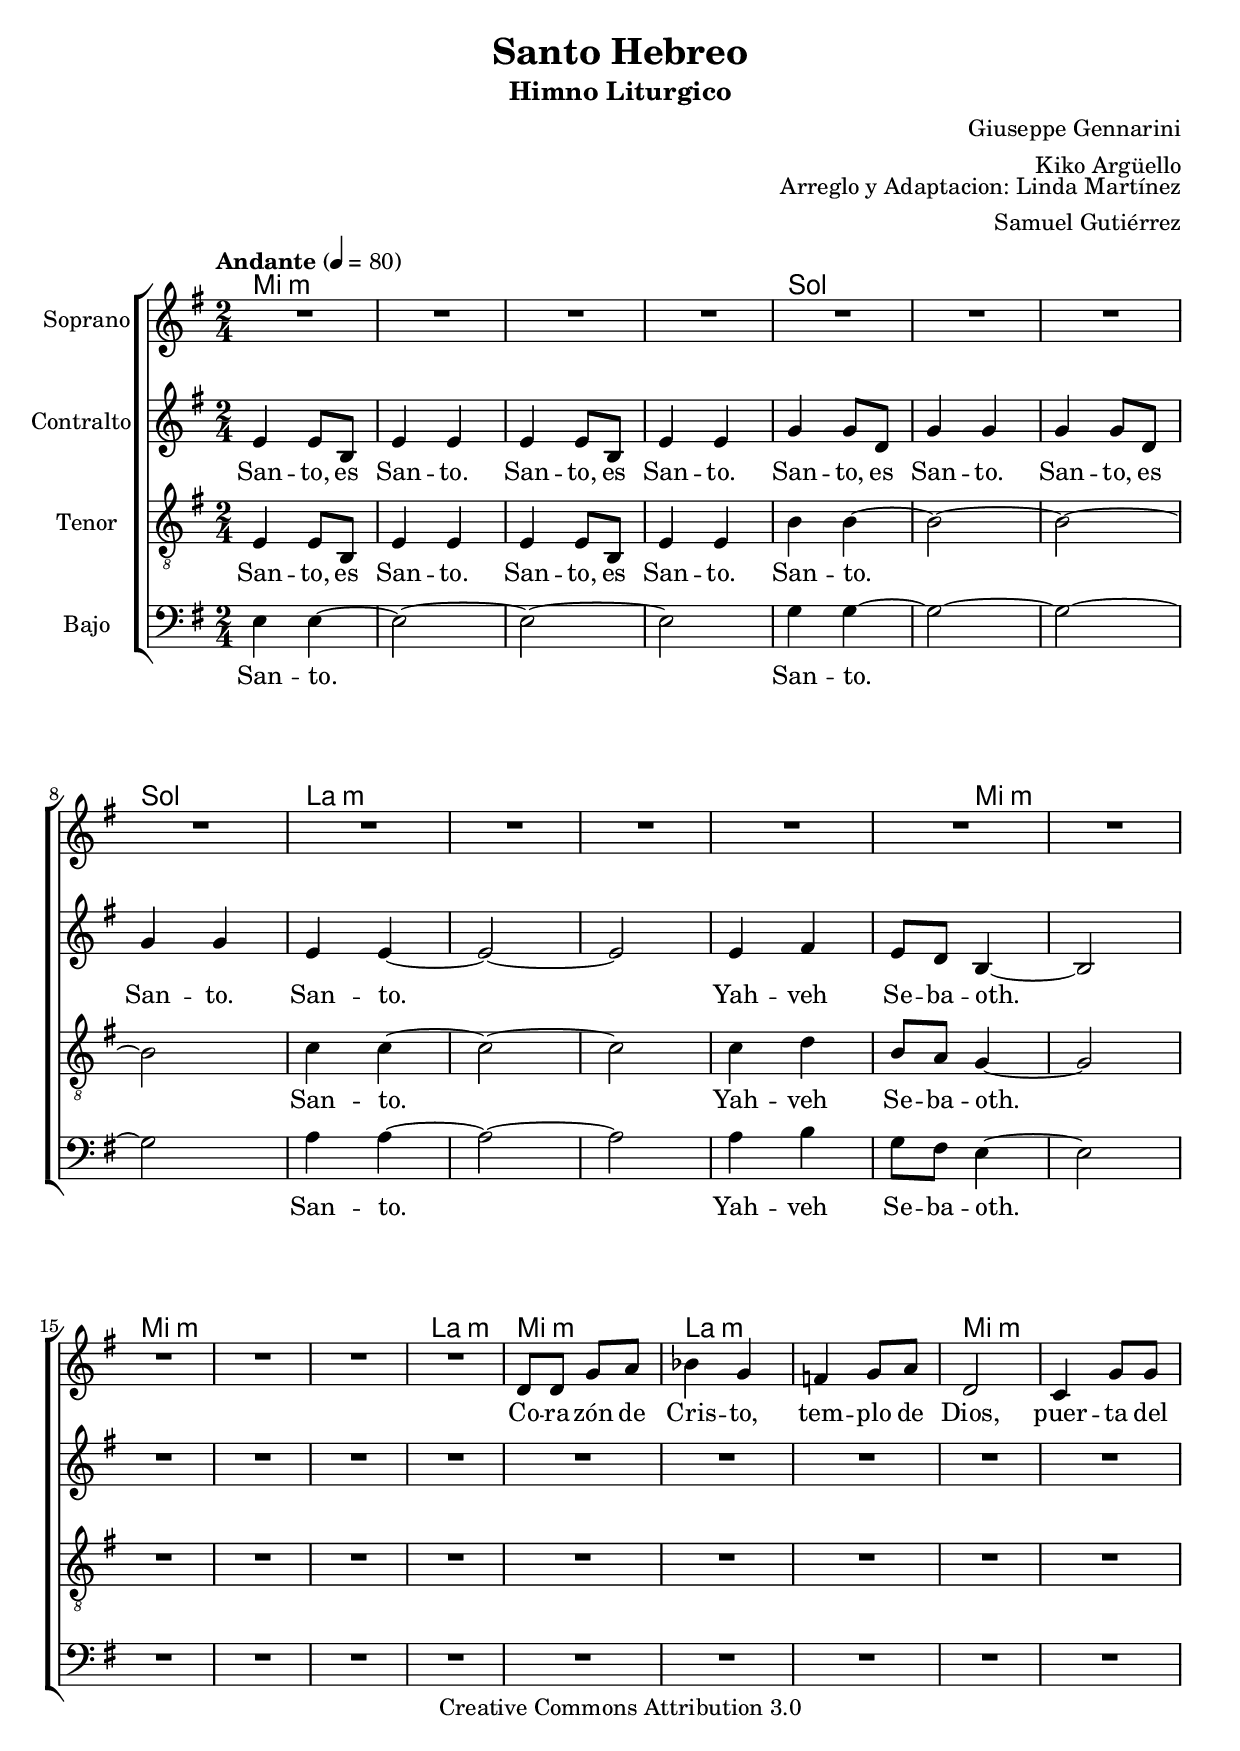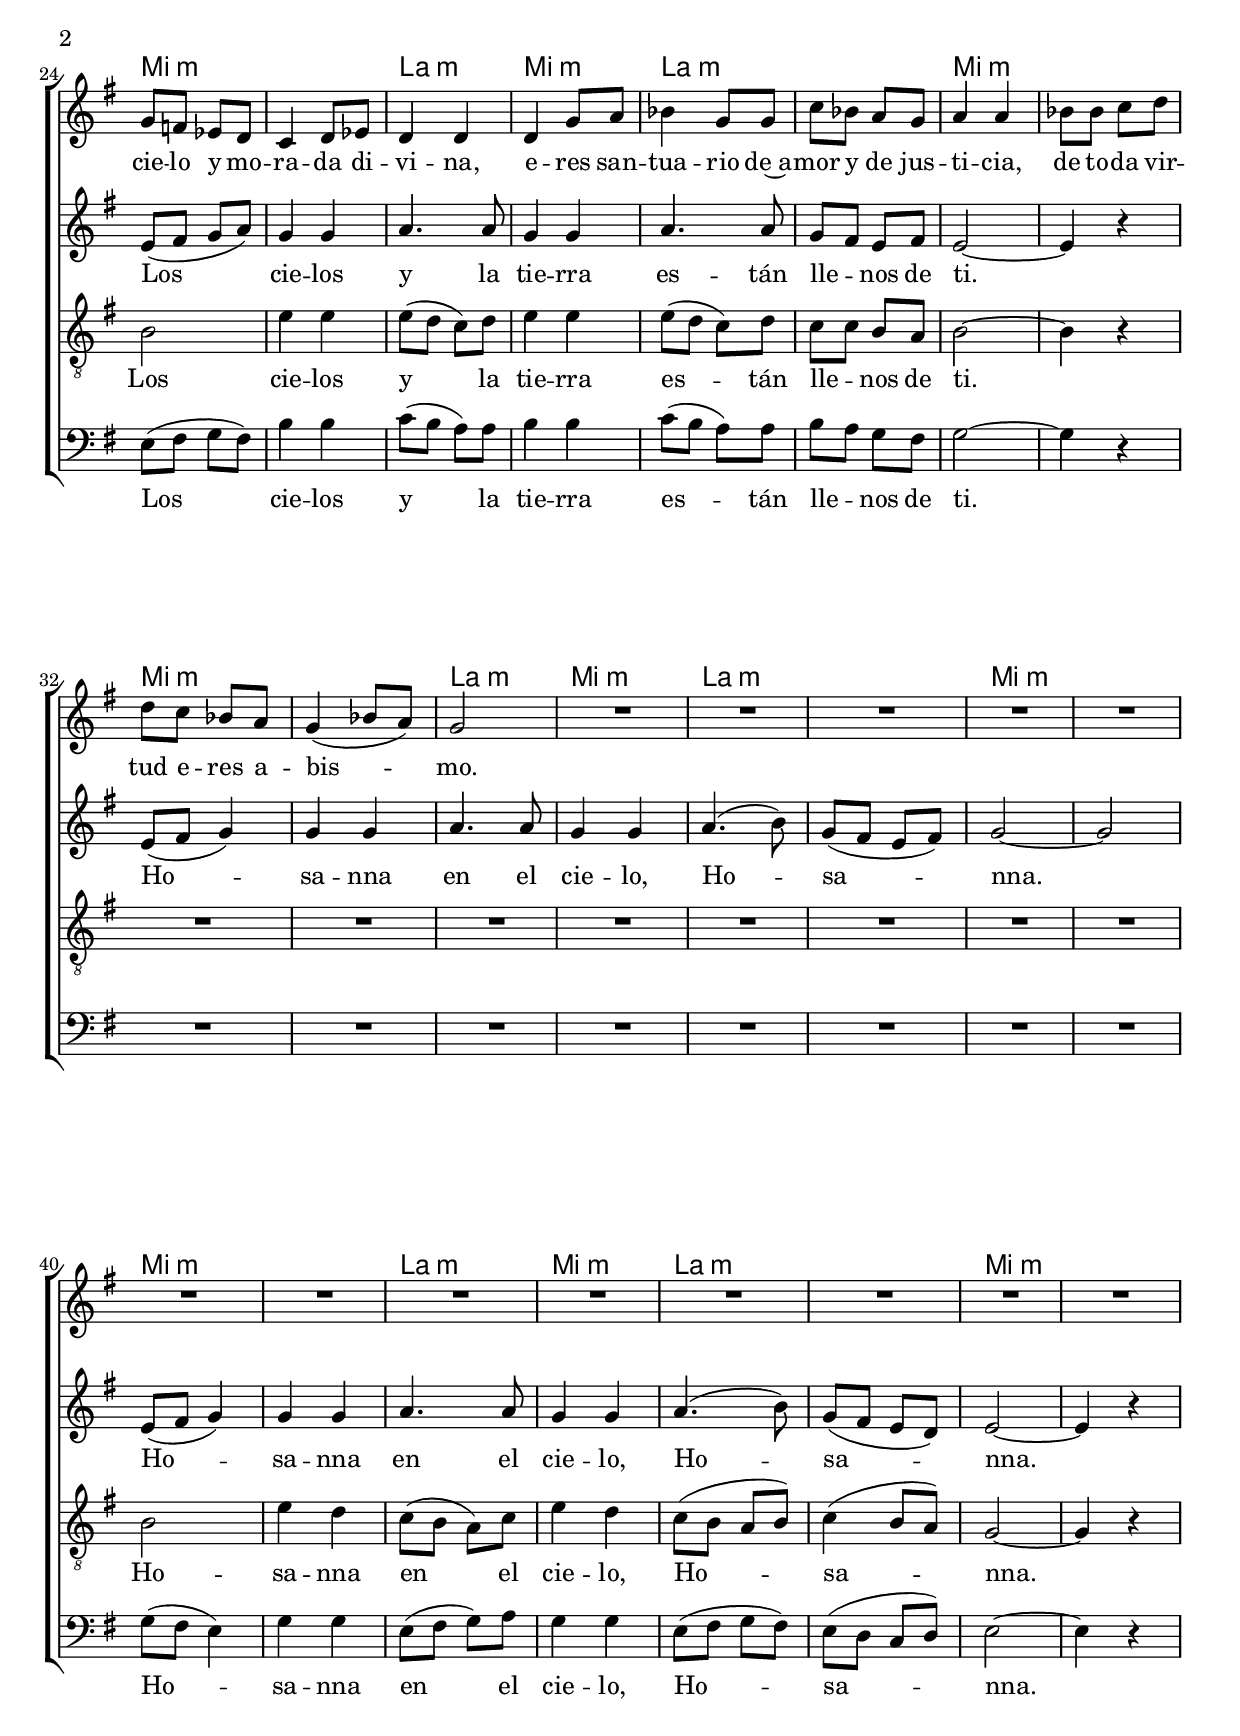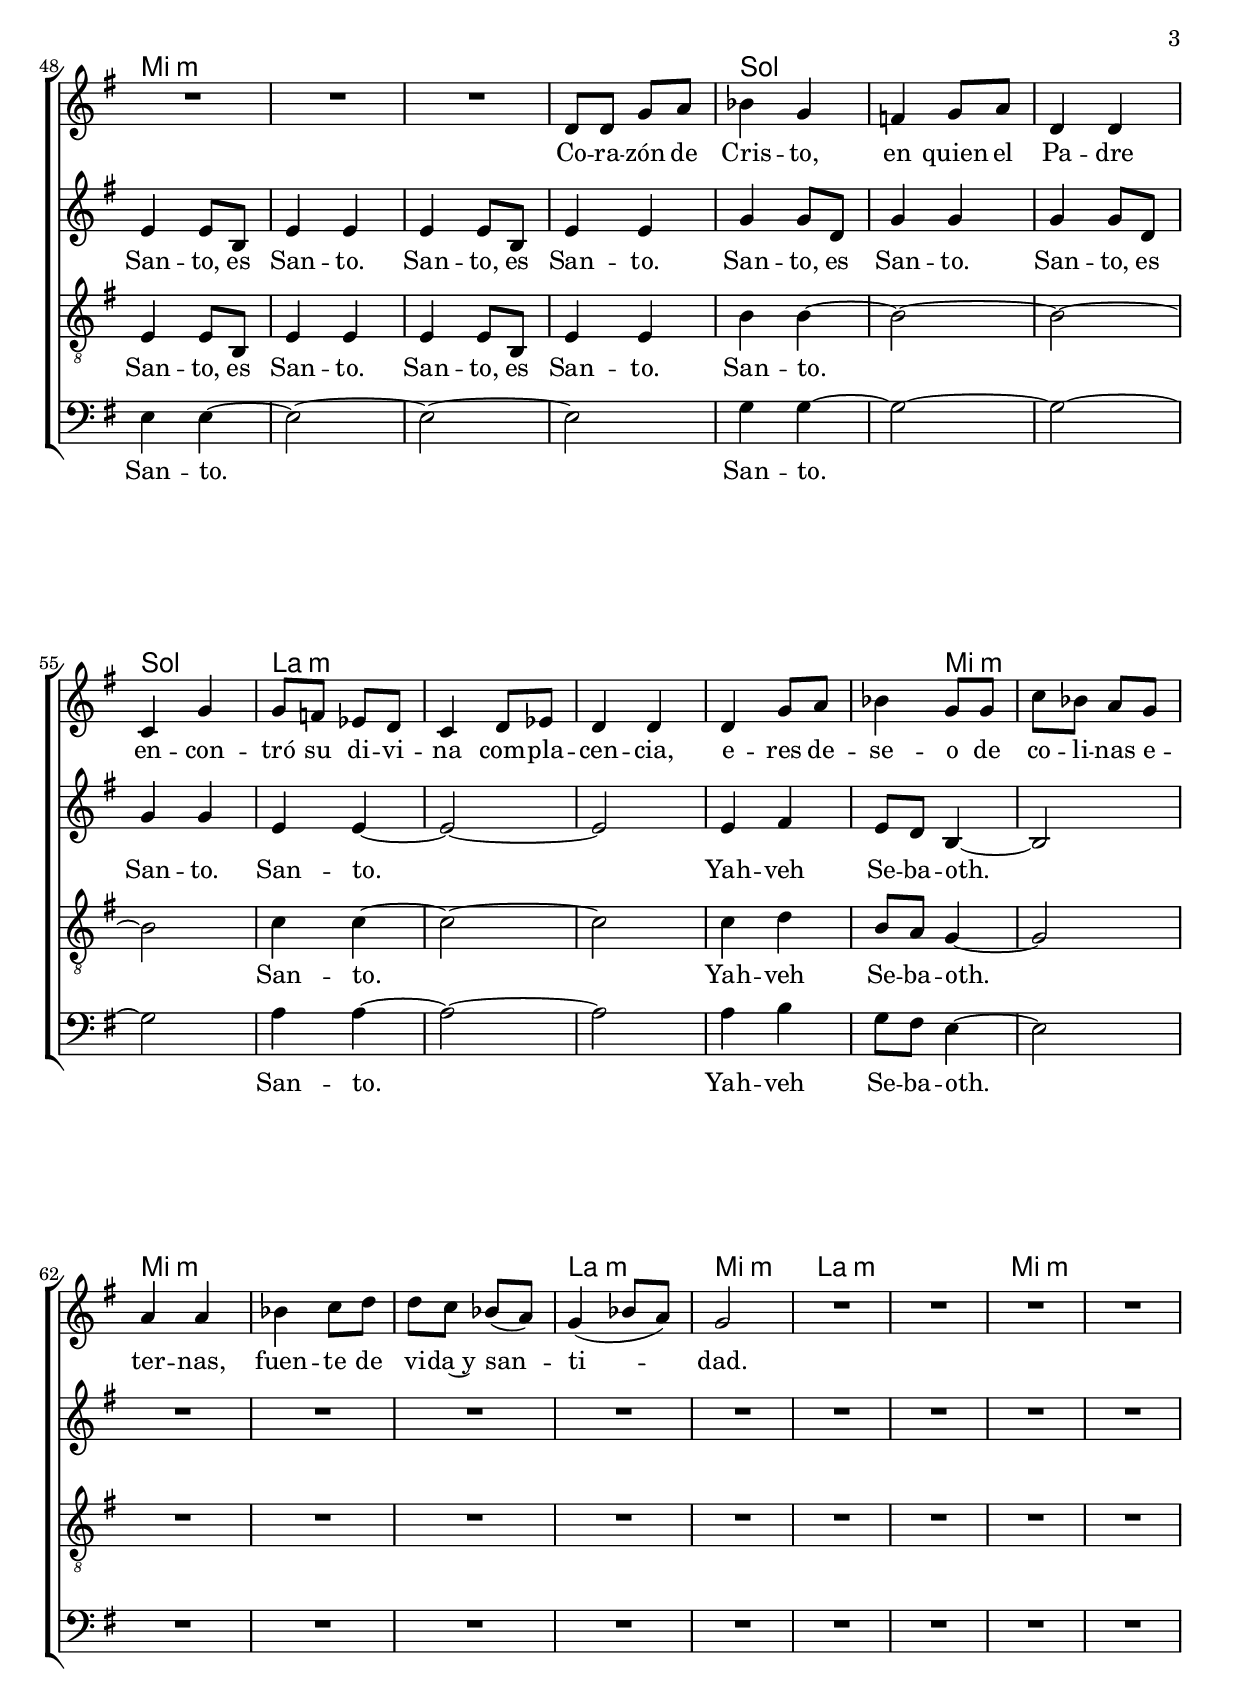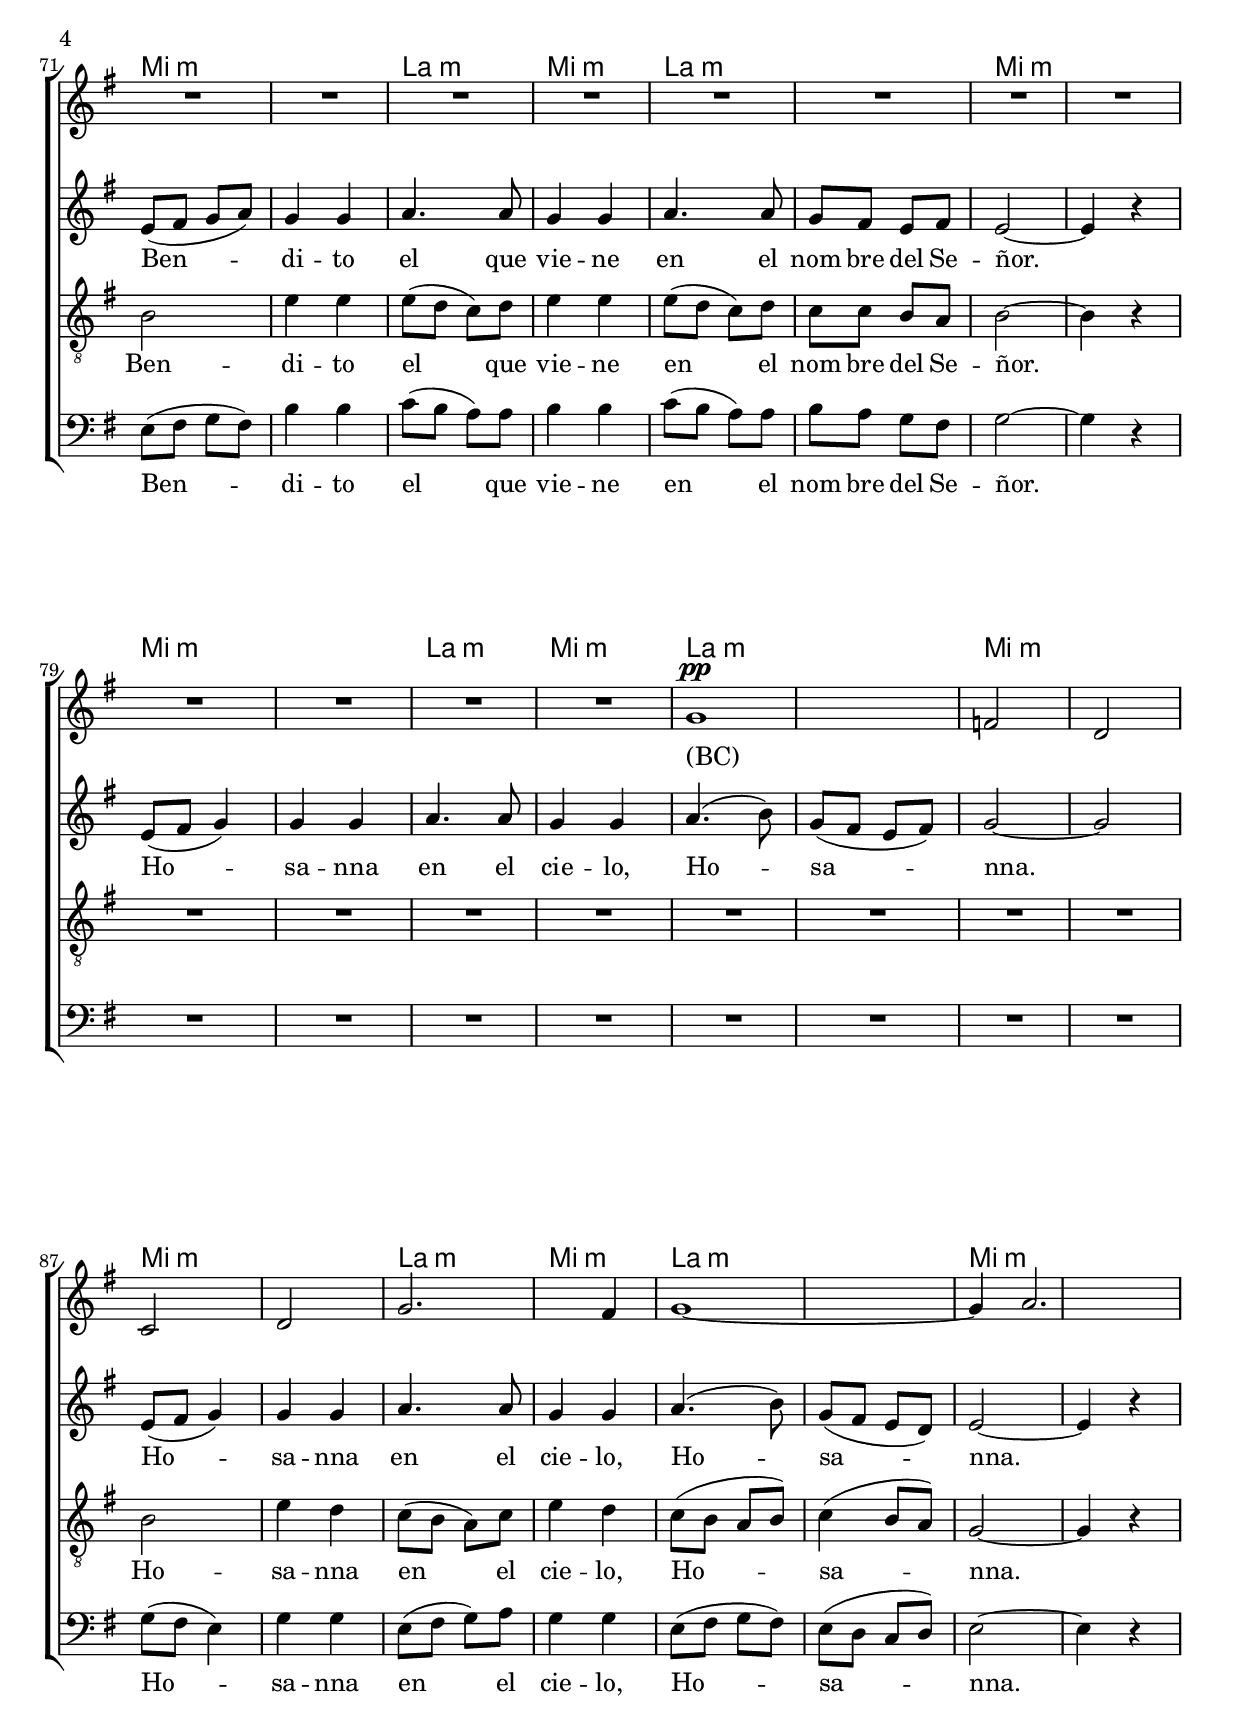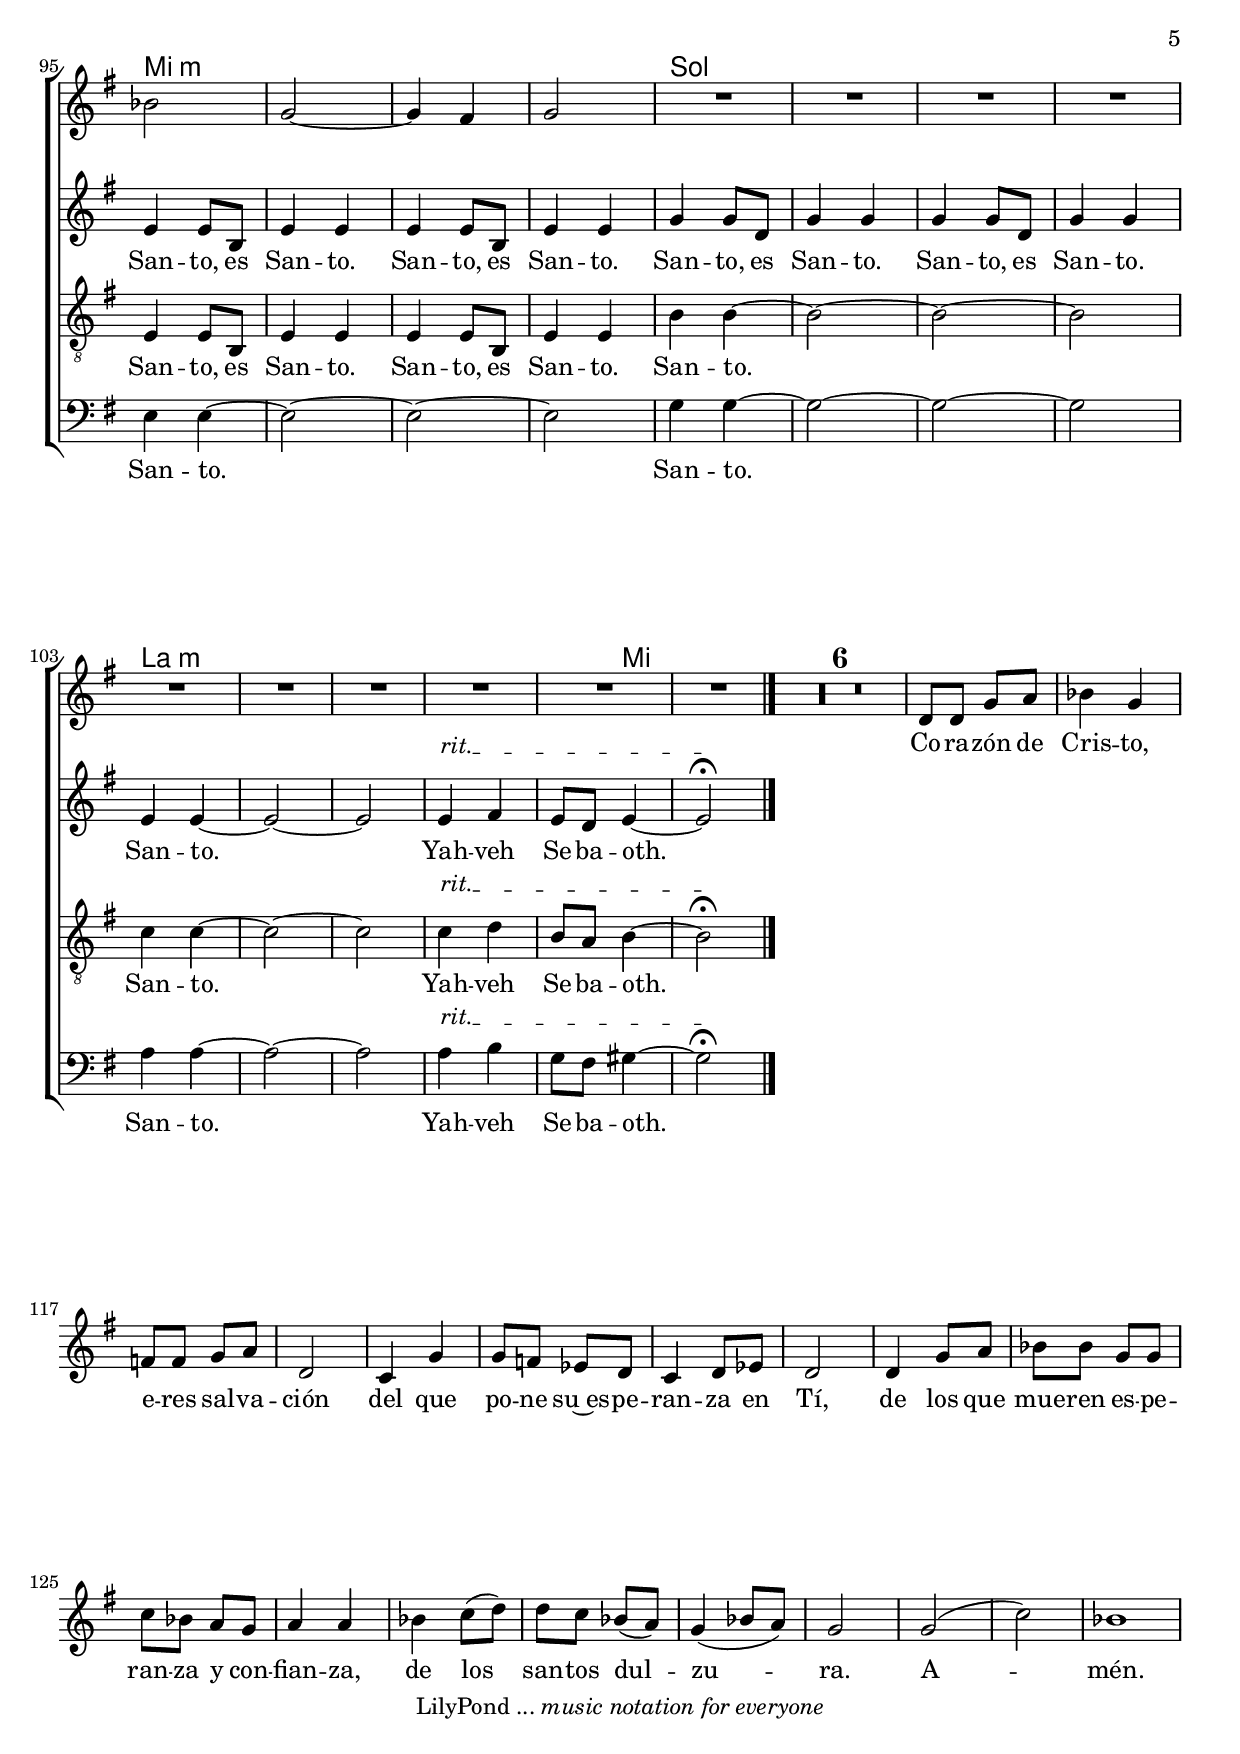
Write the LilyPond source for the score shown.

\language "espanol"
\version "2.23.2"

% --- Global parameters
%particle = 0
%jump = \break
%time = 4

% --- Includes
\include "global.ily"
harmonies = \new ChordNames {
  \set ChordNames.midiInstrument = "string ensemble 2"
  %\set ChordNames.midiMaximumVolume = #0
  \set chordChanges = ##t
  \chordmode {
    \italianChords
    mi2:m mi2:m mi2:m mi2:m
    sol2 sol2 sol2 sol2
    la2:m la2:m la2:m la2:m la4:m
    mi4:m mi2:m

    mi2:m mi2:m mi2:m la2:m mi2:m la2:m la2:m mi2:m mi2:m
    mi2:m mi2:m la2:m mi2:m la2:m la2:m mi2:m mi2:m
    mi2:m mi2:m la2:m mi2:m la2:m la2:m mi2:m mi2:m
    mi2:m mi2:m la2:m mi2:m la2:m la2:m mi2:m mi2:m

    mi2:m mi2:m mi2:m mi2:m
    sol2 sol2 sol2 sol2
    la2:m la2:m la2:m la2:m la4:m
    mi4:m mi2:m

    mi2:m mi2:m mi2:m la2:m mi2:m la2:m la2:m mi2:m mi2:m
    mi2:m mi2:m la2:m mi2:m la2:m la2:m mi2:m mi2:m
    mi2:m mi2:m la2:m mi2:m la2:m la2:m mi2:m mi2:m
    mi2:m mi2:m la2:m mi2:m la2:m la2:m mi2:m mi2:m

    mi2:m mi2:m mi2:m mi2:m
    sol2 sol2 sol2 sol2
    la2:m la2:m la2:m la2:m la4:m mi4 mi2
  }
}

\include "soprano.ily"
alto = \relative do' {
  \compressEmptyMeasures
  \dynamicUp

  mi4 mi8 si		| %01
  mi4 mi			| %02
  mi4 mi8 si		| %03
  mi4 mi			| %04
  sol4 sol8 re		| %05
  sol4 sol		| %06
  sol4 sol8 re		| %07
  sol4 sol		| %08
  mi4 mi~		| %09
  mi2~			| %10
  mi2			| %11
  mi4 fas		| %12
  mi8 re si4~ 		| %13
  si2			| \break %14

  R2*9			| \break %23
  mi8( fas sol la)	| %24
  sol4 sol		| %25
  la4. la8		| %26
  sol4 sol		| %27
  la4. la8		| %28
  sol8 fas mi fas	| %29
  mi2~			| %30
  mi4 r			| \break %31
  mi8( fas sol4)		| %32
  sol4 sol		| %33
  la4. la8		| %34
  sol4 sol		| %35
  la4.( si8)		| %36
  sol8( fas mi fas)	| %37
  sol2~			| %38
  sol2			| \break %39
  mi8( fas sol4)		| %40
  sol4 sol		| %41
  la4. la8		| %42
  sol4 sol		| %43
  la4.( si8)		| %44
  sol8( fas mi re)	| %45
  mi2~			| %46
  mi4 r			| \break %47

  mi4 mi8 si		| %01
  mi4 mi			| %02
  mi4 mi8 si		| %03
  mi4 mi			| %04
  sol4 sol8 re		| %05
  sol4 sol		| %06
  sol4 sol8 re		| %07
  sol4 sol		| %08
  mi4 mi~		| %09
  mi2~			| %10
  mi2			| %11
  mi4 fas		| %12
  mi8 re si4~ 		| %13
  si2			| \break %14

  R2*9			| \break %23
  mi8( fas sol la)	| %24
  sol4 sol		| %25
  la4. la8		| %26
  sol4 sol		| %27
  la4. la8		| %28
  sol8 fas mi fas	| %29
  mi2~			| %30
  mi4 r			| \break %31
  mi8( fas sol4)		| %32
  sol4 sol		| %33
  la4. la8		| %34
  sol4 sol		| %35
  la4.( si8)		| %36
  sol8( fas mi fas)	| %37
  sol2~			| %38
  sol2			| \break %39
  mi8( fas sol4)		| %40
  sol4 sol		| %41
  la4. la8		| %42
  sol4 sol		| %43
  la4.( si8)		| %44
  sol8( fas mi re)	| %45
  mi2~			| %46
  mi4 r			| \break %47

  mi4 mi8 si		| %01
  mi4 mi			| %02
  mi4 mi8 si		| %03
  mi4 mi			| %04
  sol4 sol8 re		| %05
  sol4 sol		| %06
  sol4 sol8 re		| %07
  sol4 sol		| %08
  mi4 mi~		| %09
  mi2~			| %10
  mi2			| %11
  \override TextSpanner.bound-details.left.text = "rit."
  mi4\startTextSpan fas	| %12
  mi8 re mi4~ 		| %13
  mi2\stopTextSpan \fermata | %14
}

alto-lyrics = \lyricmode {
    San -- to, es San -- to. San -- to, es San -- to.
    San -- to, es San -- to. San -- to, es San -- to.
    San -- to. Yah -- veh Se -- ba -- oth.

    Los cie -- los y la tie -- rra es -- tán lle -- _ nos de ti.
    Ho -- sa -- nna en el cie -- lo, Ho -- sa -- nna.
    Ho -- sa -- nna en el cie -- lo, Ho -- sa -- nna.

    San -- to, es San -- to. San -- to, es San -- to.
    San -- to, es San -- to. San -- to, es San -- to.
    San -- to. Yah -- veh Se -- ba -- oth.

    Ben -- di -- to el que vie -- ne en el nom bre del Se -- ñor.
    Ho -- sa -- nna en el cie -- lo, Ho -- sa -- nna.
    Ho -- sa -- nna en el cie -- lo, Ho -- sa -- nna.

    San -- to, es San -- to. San -- to, es San -- to.
    San -- to, es San -- to. San -- to, es San -- to.
    San -- to. Yah -- veh Se -- ba -- oth.
}

\include "tenor.ily"
bass = \relative do {
  \compressEmptyMeasures
  \dynamicUp
  \clef bass

  mi4 mi~		| %01
  mi2~			| %02
  mi2~			| %03
  mi2			| %04
  sol4 sol~		| %05
  sol2~			| %06
  sol2~			| %07
  sol2			| %08
  la4 la~		| %09
  la2~			| %10
  la2			| %11
  la4 si			| %12
  sol8 fas mi4~		| %13
  mi2			| \break %14
  R2*9			| \break %23
  mi8( fas sol fas)	| %24
  si4 si			| %25
  do8( si la) la		| %26
  si4 si			| %27
  do8( si la) la		| %28
  si8 la sol fas	| %29
  sol2~			| %30
  sol4 r			| \break %31
  R2*8			| \break %36
  sol8( fas mi4)		| %37
  sol4 sol		| %38
  mi8( fas sol) la	| %39
  sol4 sol		| %40
  mi8( fas sol fas)	| %41
  mi8( re do re)		| %42
  mi2~			| %43
  mi4 r			| \break %47

  mi4 mi~		| %01
  mi2~			| %02
  mi2~			| %03
  mi2			| %04
  sol4 sol~		| %05
  sol2~			| %06
  sol2~			| %07
  sol2			| %08
  la4 la~		| %09
  la2~			| %10
  la2			| %11
  la4 si			| %12
  sol8 fas mi4~		| %13
  mi2			| \break %14

  R2*9			| \break %23
  mi8( fas sol fas)	| %24
  si4 si			| %25
  do8( si la) la		| %26
  si4 si			| %27
  do8( si la) la		| %28
  si8 la sol fas	| %29
  sol2~			| %30
  sol4 r			| \break %31
  R2*8			| \break %36
  sol8( fas mi4)		| %37
  sol4 sol		| %38
  mi8( fas sol) la	| %39
  sol4 sol		| %40
  mi8( fas sol fas)	| %41
  mi8( re do re)		| %42
  mi2~			| %43
  mi4 r			| \break %47

  mi4 mi~		| %01
  mi2~			| %02
  mi2~			| %03
  mi2			| %04
  sol4 sol~		| %05
  sol2~			| %06
  sol2~			| %07
  sol2			| %08
  la4 la~		| %09
  la2~			| %10
  la2			| %11
  \override TextSpanner.bound-details.left.text = "rit."
  la4\startTextSpan si	| %12
  sol8 fas sols4~	| %13
  sols2\stopTextSpan \fermata | %14
}

bass-lyrics = \lyricmode {
    San -- to.
    San -- to.
    San -- to. Yah -- veh Se -- ba -- oth.

    Los cie -- los y la tie -- rra es -- tán lle -- _ nos de ti.
    Ho -- sa -- nna en el cie -- lo, Ho -- sa -- nna.

    San -- to.
    San -- to.
    San -- to. Yah -- veh Se -- ba -- oth.

    Ben -- di -- to el que vie -- ne en el nom bre del Se -- ñor.
    Ho -- sa -- nna en el cie -- lo, Ho -- sa -- nna.

    San -- to.
    San -- to.
    San -- to. Yah -- veh Se -- ba -- oth.
}

% \include "metronome.ily"

% --- Global size
%#(set-global-staff-size \size)

% --- Header
\header {
  title = \title
  subtitle = \subtitle
  composer = \autor
  arranger = \arranger
  opus = \other
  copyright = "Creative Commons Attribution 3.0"
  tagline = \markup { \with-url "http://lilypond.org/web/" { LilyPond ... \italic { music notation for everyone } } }
  breakbefore = ##t
}

% --- Music

% --- Harmony

% --- Sheet
\score {
  <<
    \harmonies
    \new ChoirStaff { <<
        \new Staff { <<
            \set Staff.instrumentName = "Soprano"
            \set Staff.midiInstrument = #"choir aahs"
            %\set Staff.midiMaximumVolume = #1.5
            <<
              \new Voice = "soprano" { << \global \soprano >> }
              \new Lyrics \lyricsto "soprano" { \soprano-lyrics }
            >>
        >> }
        \new Staff { <<
            \set Staff.instrumentName = "Contralto"
            \set Staff.midiInstrument = #"choir aahs"
            %\set Staff.midiMaximumVolume = #1.5
            <<
              \new Voice = "alto" { << \global \alto >> }
              \new Lyrics \lyricsto "alto" { \alto-lyrics }
            >>
        >> }
        \new Staff { <<
            \set Staff.instrumentName = "Tenor"
            \set Staff.midiInstrument = #"choir aahs"
            %\set Staff.midiMaximumVolume = #1.5
            <<
              \new Voice = "tenor" { << \global \tenor >> }
              \new Lyrics \lyricsto "tenor" { \tenor-lyrics }
            >>
        >> }
        \new Staff { <<
            \set Staff.instrumentName = "Bajo"
            \set Staff.midiInstrument = #"choir aahs"
            %\set Staff.midiMaximumVolume = #1.5
            <<
              \new Voice = "bass" { << \global \bass >> }
              \new Lyrics \lyricsto "bass" { \bass-lyrics }
            >>
        >> }
    >> }
  >>
  \layout {}
  \midi {}
}

% --- Paper
\paper {
  #(set-default-paper-size "letter")
  page-breaking = #ly:page-turn-breaking
}
